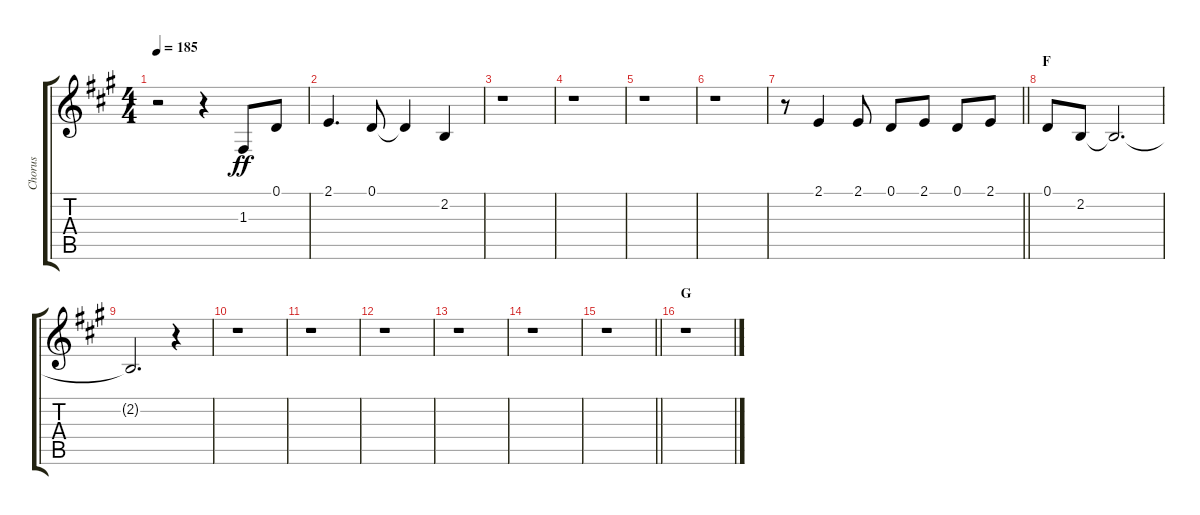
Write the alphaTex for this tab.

\track ("Chorus" "Chorus") {instrument voiceoohs}
\staff {score tabs}
\tuning (D4 A3 F3 C3 G2 D2) {hide}
\ts (4 4)
\tempo 185
\clef g2
\ks a
r.2{dy ff} r.4 1.3.8 0.1.8 |
2.1.4{d} 0.1.8 0.1{t}.4 2.2.4 |
r.1 |
r.1 |
r.1 |
r.1 |
\barLineRight lightlight
r.8 2.1.4 2.1.8 0.1.8 2.1.8 0.1.8 2.1.8 |
\section ("" "F")
0.1.8 2.2.8 2.2{t}.2{d} |
2.2{t}.2{d} r.4 |
r.1 |
r.1 |
r.1 |
r.1 |
r.1 |
\barLineRight lightlight
r.1 |
\section ("" "G")
r.1
